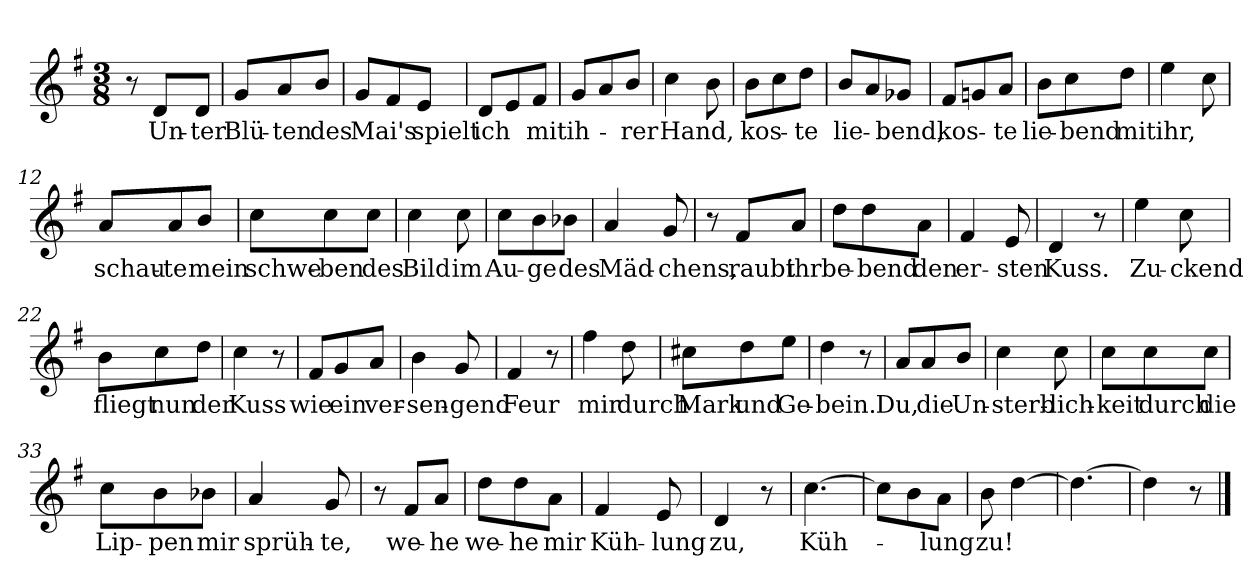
**kern	**text
*part1	*part1
*staff1	*staff1
*clefG2	*
*k[f#]	*
*M3/8	*
=1	=1
8r	.
!	!LO:LY:b
8d/L	Un-
!	!LO:LY:b
8d/J	-ter
=2	=2
!	!LO:LY:b
8g/L	Blü-
!	!LO:LY:b
8a/	-ten
!	!LO:LY:b
8b/J	des
=3	=3
!	!LO:LY:b
8g/L	Mai's
8f#/	.
!	!LO:LY:b
8e/J	spielt
=4	=4
!	!LO:LY:b
8d/L	ich
8e/	.
!	!LO:LY:b
8f#/J	mit
=5	=5
!	!LO:LY:b
8g/L	ih-
8a/	.
!	!LO:LY:b
8b/J	-rer
=6	=6
!	!LO:LY:b
4cc\	Hand,
8b\	.
=7	=7
!	!LO:LY:b
8b\L	kos-
8cc\	.
!	!LO:LY:b
8dd\J	-te
=8	=8
!	!LO:LY:b
8b/L	lie-
8a/	.
!	!LO:LY:b
8g-X/J	bend,
=9	=9
!	!LO:LY:b
8f#/L	kos-
8gn/	.
!	!LO:LY:b
8a/J	-te
=10	=10
!	!LO:LY:b
8b\L	lie-
!	!LO:LY:b
8cc\	-bend
!	!LO:LY:b
8dd\J	mit
=11	=11
!	!LO:LY:b
4ee\	ihr,
8cc\	.
!!LO:LB:g=z
=12	=12
!	!LO:LY:b
8a/L	schau-
!	!LO:LY:b
8a/	-te
!	!LO:LY:b
8b/J	mein
=13	=13
!	!LO:LY:b
8cc\L	schwe-
!	!LO:LY:b
8cc\	-ben
!	!LO:LY:b
8cc\J	des
=14	=14
!	!LO:LY:b
4cc\	Bild
!	!LO:LY:b
8cc\	im
=15	=15
!	!LO:LY:b
8cc\L	Au-
!	!LO:LY:b
8b\	-ge
!	!LO:LY:b
8b-X\J	des
=16	=16
!	!LO:LY:b
4a/	Mäd-
!	!LO:LY:b
8g/	-chens,
=17	=17
8r	.
!	!LO:LY:b
8f#/L	raubt
!	!LO:LY:b
8a/J	ihr
=18	=18
!	!LO:LY:b
8dd\L	be-
!	!LO:LY:b
8dd\	-bend
!	!LO:LY:b
8a\J	den
=19	=19
!	!LO:LY:b
4f#/	er-
!	!LO:LY:b
8e/	-sten
=20	=20
!	!LO:LY:b
4d/	Kuss.
8r	.
!!LO:LB:g=z
=21	=21
!	!LO:LY:b
4ee\	Zu-
!	!LO:LY:b
8cc\	-ckend
=22	=22
!	!LO:LY:b
8b\L	fliegt
!	!LO:LY:b
8cc\	nun
!	!LO:LY:b
8dd\J	der
=23	=23
!	!LO:LY:b
4cc\	Kuss
8r	.
=24	=24
!	!LO:LY:b
8f#/L	wie
!	!LO:LY:b
8g/	ein
!	!LO:LY:b
8a/J	ver-
=25	=25
!	!LO:LY:b
4b\	-sen-
!	!LO:LY:b
8g/	-gend
=26	=26
!	!LO:LY:b
4f#/	Feur
8r	.
=27	=27
!	!LO:LY:b
4ff#\	mir
!	!LO:LY:b
8dd\	durch
=28	=28
!	!LO:LY:b
8cc#X\L	Mark
!	!LO:LY:b
8dd\	und
!	!LO:LY:b
8ee\J	Ge-
=29	=29
!	!LO:LY:b
4dd\	-bein.
8r	.
=30	=30
!	!LO:LY:b
8a/L	Du,
!	!LO:LY:b
8a/	die
!	!LO:LY:b
8b/J	Un-
!!LO:LB:g=z
=31	=31
!	!LO:LY:b
4cc\	-sterb-
!	!LO:LY:b
8cc\	-lich-
=32	=32
!	!LO:LY:b
8cc\L	-keit
!	!LO:LY:b
8cc\	durch
!	!LO:LY:b
8cc\J	die
=33	=33
!	!LO:LY:b
8cc\L	Lip-
!	!LO:LY:b
8b\	-pen
!	!LO:LY:b
8b-X\J	mir
=34	=34
!	!LO:LY:b
4a/	sprüh-
!	!LO:LY:b
8g/	-te,
=35	=35
8r	.
!	!LO:LY:b
8f#/L	we-
!	!LO:LY:b
8a/J	-he
=36	=36
!	!LO:LY:b
8dd\L	we-
!	!LO:LY:b
8dd\	-he
!	!LO:LY:b
8a\J	mir
=37	=37
!	!LO:LY:b
4f#/	Küh-
!	!LO:LY:b
8e/	-lung
=38	=38
!	!LO:LY:b
4d/	zu,
8r	.
=39	=39
!	!LO:LY:b
[4.cc\	Küh-
=40	=40
8cc\L]	.
8b\	.
!	!LO:LY:b
8a\J	-lung
=41	=41
!	!LO:LY:b
8b\	zu!
[4dd\	.
!!LO:LB:g=z
=42	=42
4.dd\_	.
=43	=43
4dd\]	.
8r	.
==	==
*-	*-
